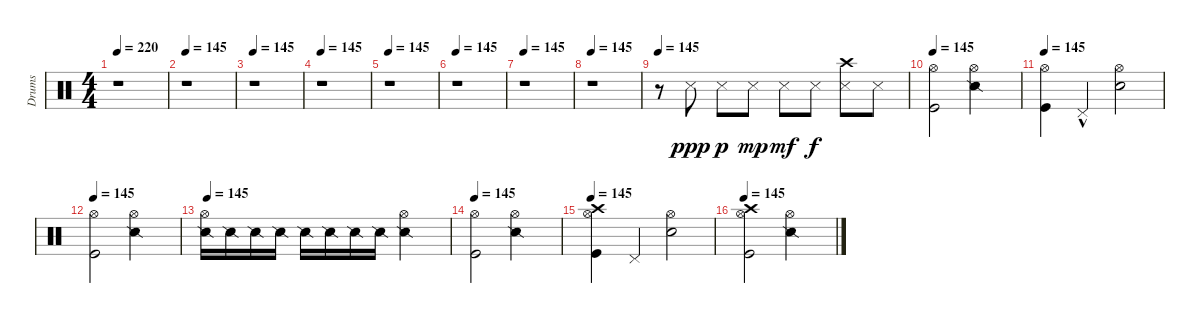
\track ("Drums" "Drums") {instrument percussion}
\staff {score}
\articulation defaults
\ts (4 4)
\tempo 220
\tempo 145
\tempo 220
\clef neutral
\ks c
r.1{dy ppp} |
\tempo 145
r.1 |
\tempo 145
r.1 |
\tempo 145
r.1 |
\tempo 145
r.1 |
\tempo 145
r.1 |
\tempo 145
r.1 |
\tempo 145
r.1 |
\tempo 145
r.8 "Metronome (hit)".8{volume 12} "Metronome (hit)".8{dy p} "Metronome (hit)".8{dy mp} "Metronome (hit)".8{dy mf} "Metronome (hit)".8{dy f} ("Crash high (hit)" "Metronome (hit)").8 "Metronome (hit)".8 |
\tempo 145
("Hi-Hat (open)" "Kick (hit)").2 ("Hi-Hat (open)" "Snare (side stick) 2").2 |
\tempo 145
("Hi-Hat (open)" "Kick (hit)").4 "Pedal Hi-Hat (hit)"{hac}.4 ("Hi-Hat (open)" "Snare (hit) 2").2 |
\tempo 145
("Hi-Hat (open)" "Kick (hit)").2 ("Hi-Hat (open)" "Snare (side stick) 2").2 |
\tempo 145
("Snare (side stick) 2" "Hi-Hat (open)").16 "Snare (side stick) 2".16 "Snare (side stick) 2".16 "Snare (side stick) 2".16 "Snare (side stick) 2".16 "Snare (side stick) 2".16 "Snare (side stick) 2".16 "Snare (side stick) 2".16 ("Hi-Hat (open)" "Snare (side stick) 2").2 |
\tempo 145
("Hi-Hat (open)" "Kick (hit)").2 ("Hi-Hat (open)" "Snare (side stick) 2").2 |
\tempo 145
("Hi-Hat (open)" "Crash high (hit)" "Kick (hit)").4 "Pedal Hi-Hat (hit)".4 ("Hi-Hat (open)" "Snare (hit) 2").2 |
\tempo 145
("Hi-Hat (open)" "Crash high (hit)" "Kick (hit)").2 ("Hi-Hat (open)" "Snare (side stick) 2").2
